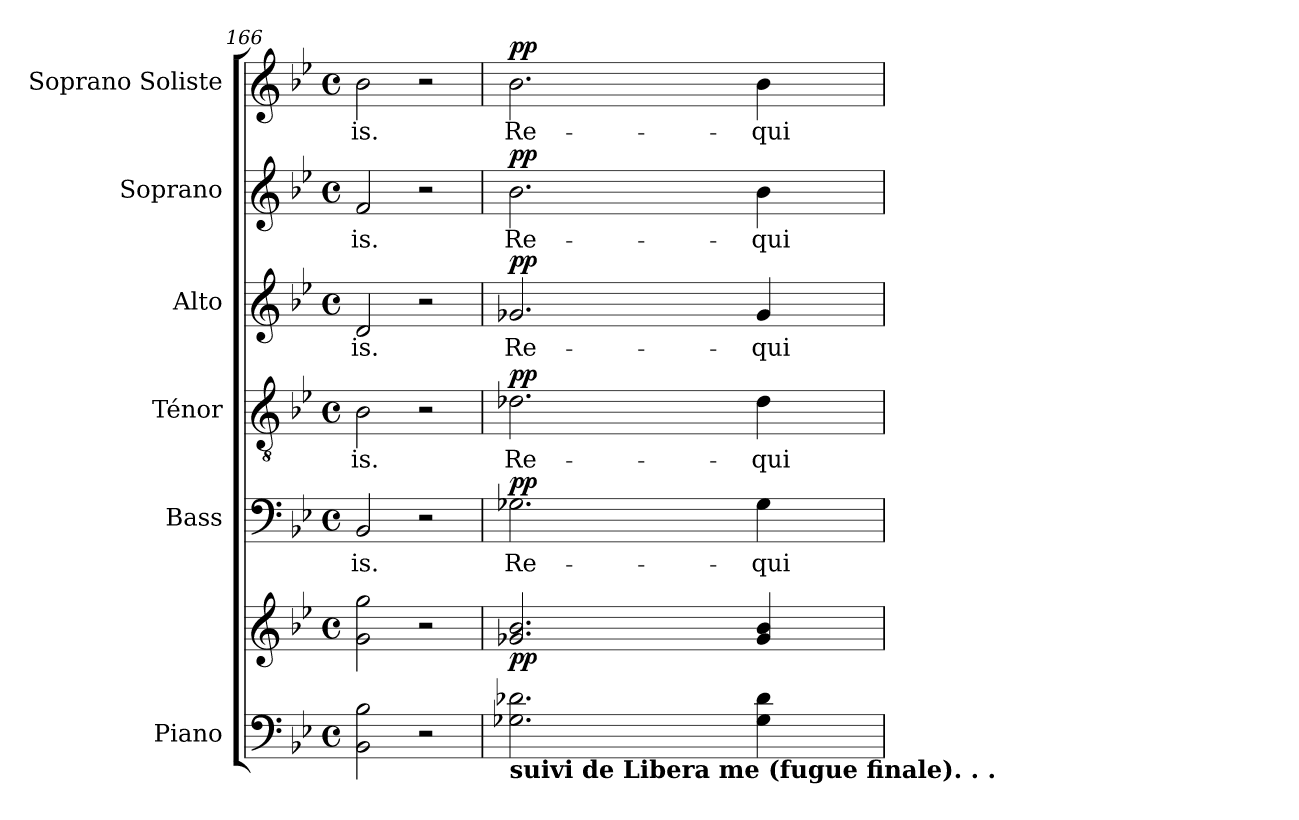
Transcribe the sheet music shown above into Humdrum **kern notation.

**kern	**kern	**dynam	**kern	**text	**dynam	**kern	**text	**dynam	**kern	**text	**dynam	**kern	**text	**dynam	**kern	**text	**dynam
*part6	*part6	*part6	*part5	*part5	*part5	*part4	*part4	*part4	*part3	*part3	*part3	*part2	*part2	*part2	*part1	*part1	*part1
*staff7	*staff6	*staff6/7	*staff5	*staff5	*staff5	*staff4	*staff4	*staff4	*staff3	*staff3	*staff3	*staff2	*staff2	*staff2	*staff1	*staff1	*staff1
*I"Piano	*	*	*I"Bass	*	*	*I"Ténor	*	*	*I"Alto	*	*	*I"Soprano	*	*	*I"Soprano Soliste	*	*
*I'Pno.	*	*	*I'B.	*	*	*I'T.	*	*	*I'A.	*	*	*I'S.	*	*	*	*	*
*clefF4	*clefG2	*	*clefF4	*	*	*clefGv2	*	*	*clefG2	*	*	*clefG2	*	*	*clefG2	*	*
*k[b-e-]	*k[b-e-]	*	*k[b-e-]	*	*	*k[b-e-]	*	*	*k[b-e-]	*	*	*k[b-e-]	*	*	*k[b-e-]	*	*
*M4/4	*M4/4	*	*M4/4	*	*	*M4/4	*	*	*M4/4	*	*	*M4/4	*	*	*M4/4	*	*
*met(c)	*met(c)	*	*met(c)	*	*	*met(c)	*	*	*met(c)	*	*	*met(c)	*	*	*met(c)	*	*
=166	=166	=166	=166	=166	=166	=166	=166	=166	=166	=166	=166	=166	=166	=166	=166	=166	=166
2BB-\ 2B-\	2g\ 2gg\	.	2BB-/	-is.	.	2B-\	-is.	.	2d/	-is.	.	2f/	-is.	.	2b-\	-is.	.
2r	2r	.	2r	.	.	2r	.	.	2r	.	.	2r	.	.	2r	.	.
=167	=167	=167	=167	=167	=167	=167	=167	=167	=167	=167	=167	=167	=167	=167	=167	=167	=167
!LO:TX:b:B:t=suivi de Libera me (fugue finale). . .	!	!	!	!	!	!	!	!	!	!	!	!	!	!	!	!	!
!	!	!LO:DY:b	!	!	!LO:DY:a	!	!	!LO:DY:a	!	!	!LO:DY:a	!	!	!LO:DY:a	!	!	!LO:DY:a
2.G-X\ 2.d-X\	2.g-X/ 2.b-/	pp	2.G-X\	Re-	pp	2.d-X\	Re-	pp	2.g-X/	Re-	pp	2.b-\	Re-	pp	2.b-\	Re-	pp
4G-\ 4d-\	4g-/ 4b-/	.	4G-\	-qui-	.	4d-\	-qui-	.	4g-/	-qui-	.	4b-\	-qui-	.	4b-\	-qui-	.
=	=	=	=	=	=	=	=	=	=	=	=	=	=	=	=	=	=
*-	*-	*-	*-	*-	*-	*-	*-	*-	*-	*-	*-	*-	*-	*-	*-	*-	*-
